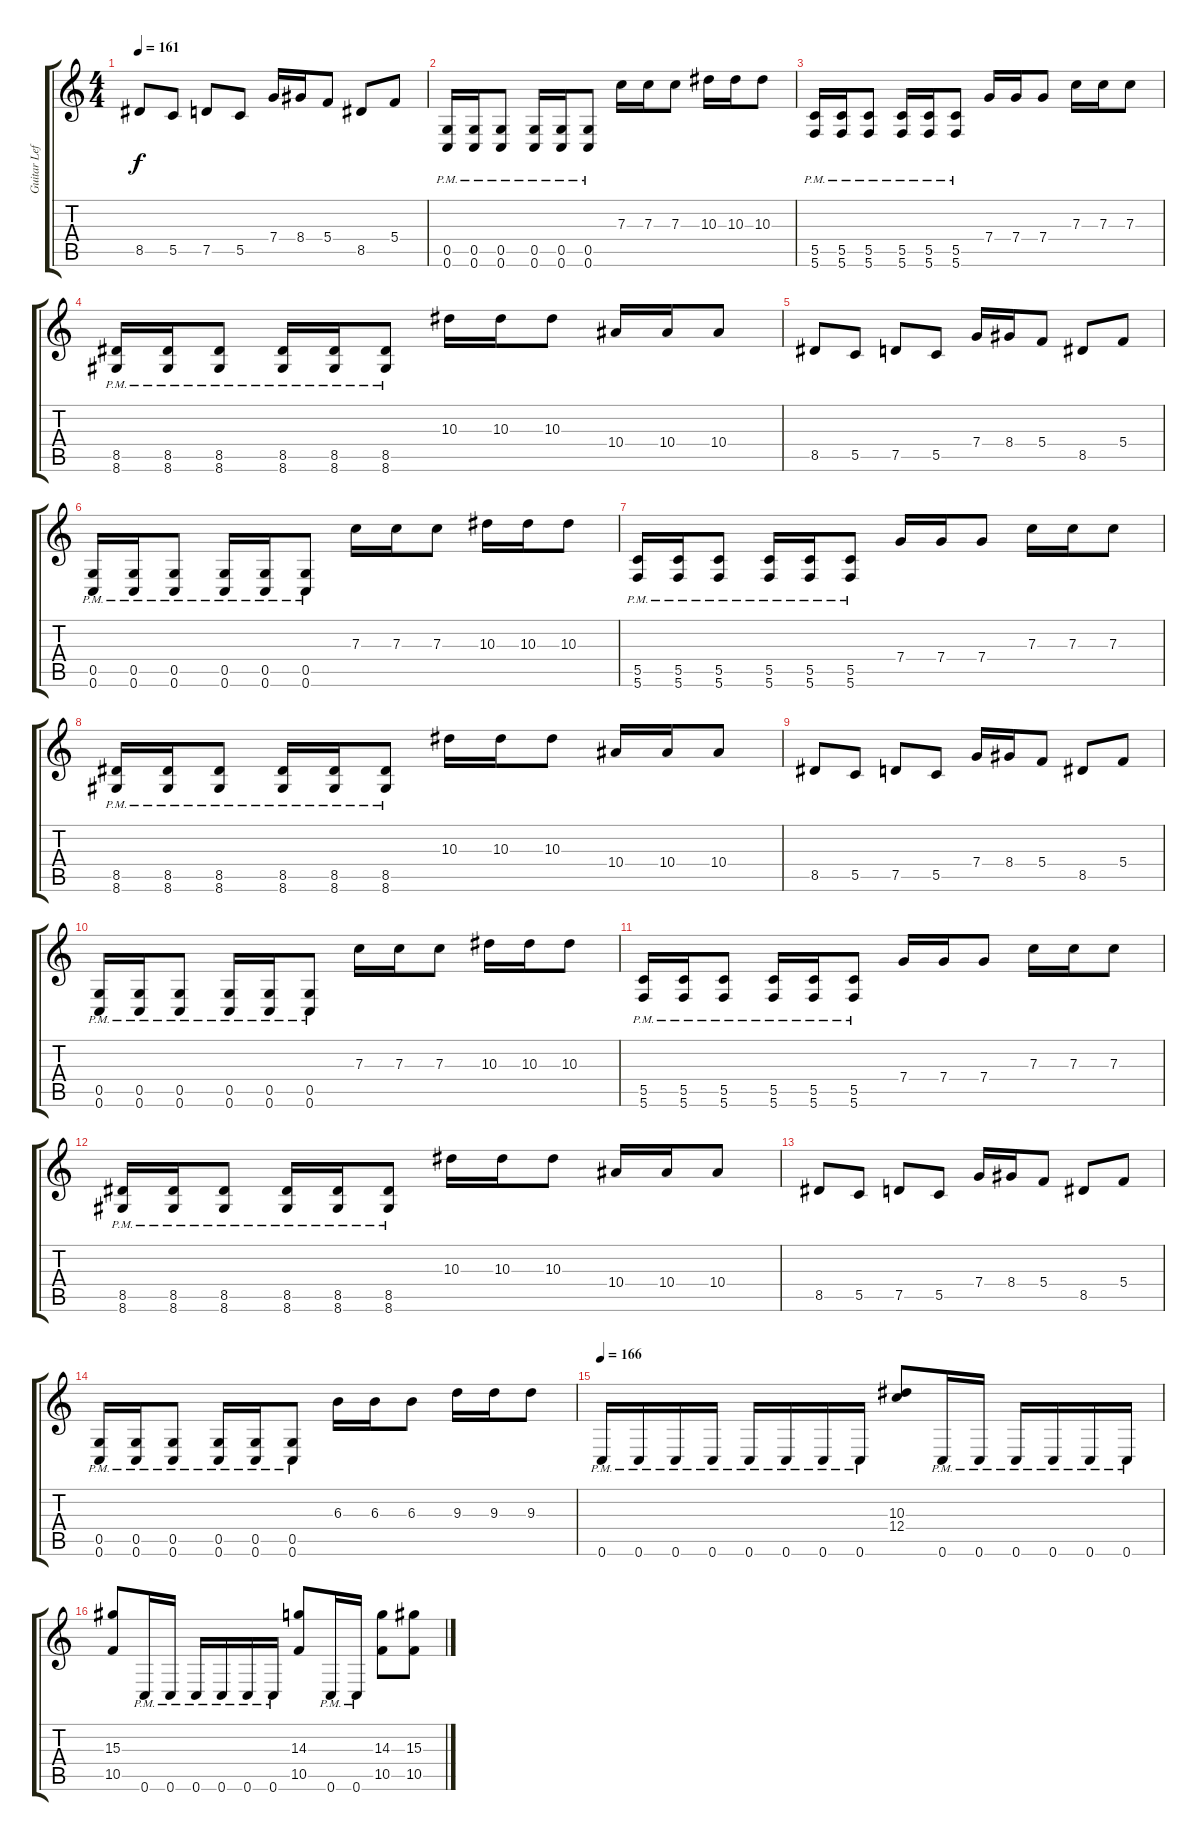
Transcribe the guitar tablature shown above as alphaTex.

\track ("Guitar Left" "Guitar Lef") {instrument distortionguitar}
\staff {score tabs}
\tuning (D4 A3 F3 C3 G2 C2) {hide}
\ts (4 4)
\tempo 161
\clef g2
\ks c
8.5.8{dy f} 5.5.8 7.5.8 5.5.8 7.4.16 8.4.16 5.4.8 8.5.8 5.4.8 |
(0.5{pm} 0.6{pm}).16 (0.5{pm} 0.6{pm}).16 (0.5{pm} 0.6{pm}).8 (0.5{pm} 0.6{pm}).16 (0.5{pm} 0.6{pm}).16 (0.5{pm} 0.6{pm}).8 7.3.16 7.3.16 7.3.8 10.3.16 10.3.16 10.3.8 |
(5.5{pm} 5.6{pm}).16 (5.5{pm} 5.6{pm}).16 (5.5{pm} 5.6{pm}).8 (5.5{pm} 5.6{pm}).16 (5.5{pm} 5.6{pm}).16 (5.5{pm} 5.6{pm}).8 7.4.16 7.4.16 7.4.8 7.3.16 7.3.16 7.3.8 |
(8.5{pm} 8.6{pm}).16 (8.5{pm} 8.6{pm}).16 (8.5{pm} 8.6{pm}).8 (8.5{pm} 8.6{pm}).16 (8.5{pm} 8.6{pm}).16 (8.5{pm} 8.6{pm}).8 10.3.16 10.3.16 10.3.8 10.4.16 10.4.16 10.4.8 |
8.5.8 5.5.8 7.5.8 5.5.8 7.4.16 8.4.16 5.4.8 8.5.8 5.4.8 |
(0.5{pm} 0.6{pm}).16 (0.5{pm} 0.6{pm}).16 (0.5{pm} 0.6{pm}).8 (0.5{pm} 0.6{pm}).16 (0.5{pm} 0.6{pm}).16 (0.5{pm} 0.6{pm}).8 7.3.16 7.3.16 7.3.8 10.3.16 10.3.16 10.3.8 |
(5.5{pm} 5.6{pm}).16 (5.5{pm} 5.6{pm}).16 (5.5{pm} 5.6{pm}).8 (5.5{pm} 5.6{pm}).16 (5.5{pm} 5.6{pm}).16 (5.5{pm} 5.6{pm}).8 7.4.16 7.4.16 7.4.8 7.3.16 7.3.16 7.3.8 |
(8.5{pm} 8.6{pm}).16 (8.5{pm} 8.6{pm}).16 (8.5{pm} 8.6{pm}).8 (8.5{pm} 8.6{pm}).16 (8.5{pm} 8.6{pm}).16 (8.5{pm} 8.6{pm}).8 10.3.16 10.3.16 10.3.8 10.4.16 10.4.16 10.4.8 |
8.5.8 5.5.8 7.5.8 5.5.8 7.4.16 8.4.16 5.4.8 8.5.8 5.4.8 |
(0.5{pm} 0.6{pm}).16 (0.5{pm} 0.6{pm}).16 (0.5{pm} 0.6{pm}).8 (0.5{pm} 0.6{pm}).16 (0.5{pm} 0.6{pm}).16 (0.5{pm} 0.6{pm}).8 7.3.16 7.3.16 7.3.8 10.3.16 10.3.16 10.3.8 |
(5.5{pm} 5.6{pm}).16 (5.5{pm} 5.6{pm}).16 (5.5{pm} 5.6{pm}).8 (5.5{pm} 5.6{pm}).16 (5.5{pm} 5.6{pm}).16 (5.5{pm} 5.6{pm}).8 7.4.16 7.4.16 7.4.8 7.3.16 7.3.16 7.3.8 |
(8.5{pm} 8.6{pm}).16 (8.5{pm} 8.6{pm}).16 (8.5{pm} 8.6{pm}).8 (8.5{pm} 8.6{pm}).16 (8.5{pm} 8.6{pm}).16 (8.5{pm} 8.6{pm}).8 10.3.16 10.3.16 10.3.8 10.4.16 10.4.16 10.4.8 |
8.5.8 5.5.8 7.5.8 5.5.8 7.4.16 8.4.16 5.4.8 8.5.8 5.4.8 |
(0.5{pm} 0.6{pm}).16 (0.5{pm} 0.6{pm}).16 (0.5{pm} 0.6{pm}).8 (0.5{pm} 0.6{pm}).16 (0.5{pm} 0.6{pm}).16 (0.5{pm} 0.6{pm}).8 6.3.16 6.3.16 6.3.8 9.3.16 9.3.16 9.3.8 |
\tempo 166
0.6{pm}.16 0.6{pm}.16 0.6{pm}.16 0.6{pm}.16 0.6{pm}.16 0.6{pm}.16 0.6{pm}.16 0.6{pm}.16 (10.3 12.4).8 0.6{pm}.16 0.6{pm}.16 0.6{pm}.16 0.6{pm}.16 0.6{pm}.16 0.6{pm}.16 |
(15.3 10.5).8 0.6{pm}.16 0.6{pm}.16 0.6{pm}.16 0.6{pm}.16 0.6{pm}.16 0.6{pm}.16 (14.3 10.5).8 0.6{pm}.16 0.6{pm}.16 (14.3 10.5).8 (15.3 10.5).8
